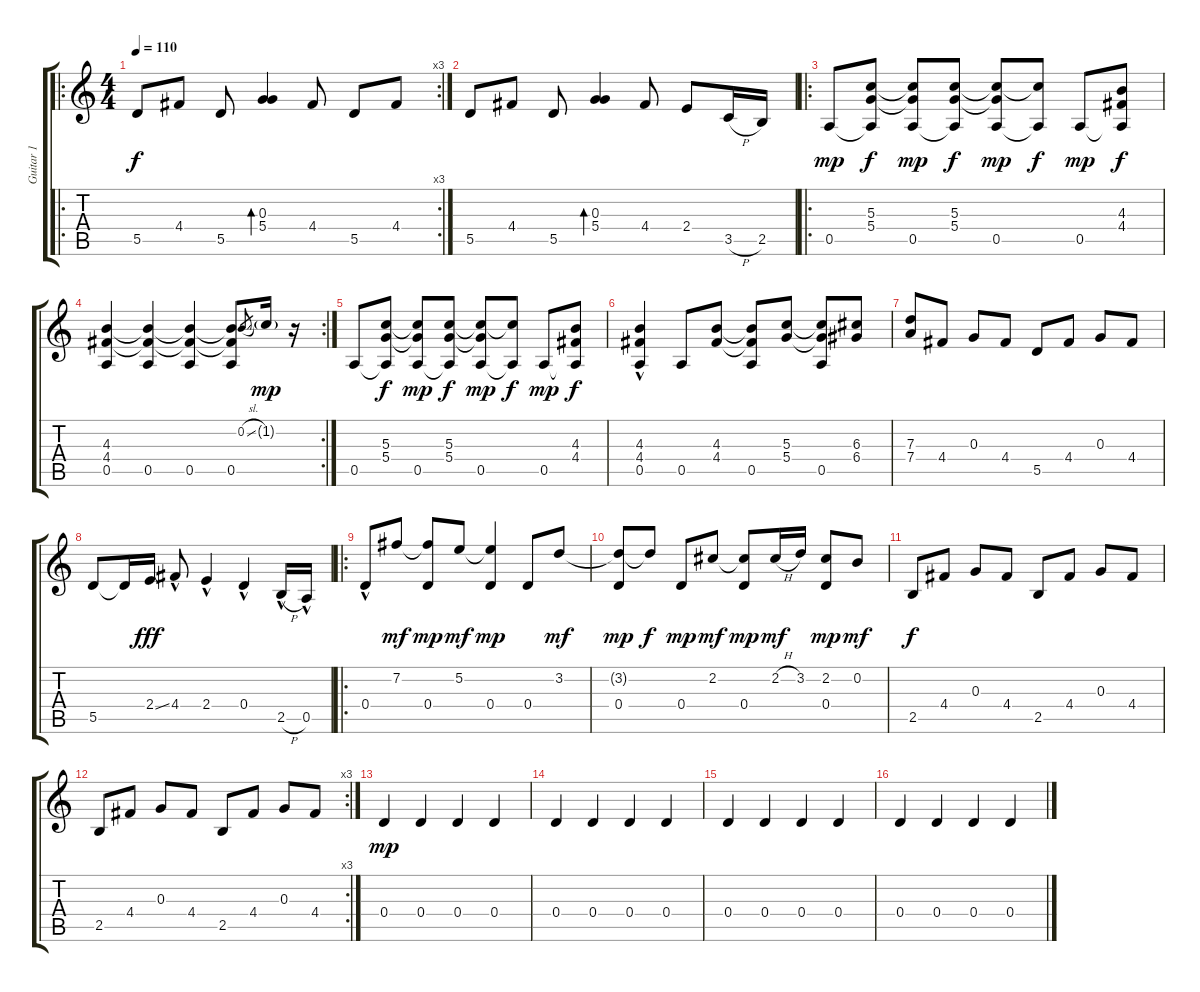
\track ("Guitar 1" "Guitar 1") {instrument acousticguitarsteel}
\staff {score tabs}
\tuning (E4 B3 G3 D3 A2 E2) {hide}
\ro
\rc 3
\ts (4 4)
\tempo 110
\clef g2
\ks c
5.5.8{dy f instrument acousticguitarsteel} 4.4.8 5.5.8 (0.3 5.4).4{bd 120} 4.4.8 5.5.8 4.4.8 |
5.5.8 4.4.8 5.5.8 (0.3 5.4).4{bd 120} 4.4.8 2.4.8 3.5{h}.16 2.5.16 |
\ro
0.5.8{dy mp} (5.3 5.4 0.5{t}).8{dy f} (5.3{t} 5.4{t} 0.5).8{dy mp} (5.3 5.4 0.5{t}).8{dy f} (5.3{t} 5.4{t} 0.5).8{dy mp} (5.3{t} 0.5{t}).8{dy f} 0.5.8{dy mp} (4.3 4.4 0.5{t}).8{dy f} |
\rc 2
(4.3 4.4 0.5).4 (4.3{t} 4.4{t} 0.5).4 (4.3{t} 4.4{t} 0.5).4 (4.3{t} 4.4{t} 0.5).8 0.2{sl}.8{gr} 1.2{g}.16{dy mp} r.16 |
0.5.8 (5.3 5.4 0.5{t}).8{dy f} (5.3{t} 5.4{t} 0.5).8{dy mp} (5.3 5.4 0.5{t}).8{dy f} (5.3{t} 5.4{t} 0.5).8{dy mp} (5.3{t} 0.5{t}).8{dy f} 0.5.8{dy mp} (4.3 4.4 0.5{t}).8{dy f} |
(4.3 4.4{hac} 0.5).4 0.5.8 (4.3 4.4).8 (4.3{t} 4.4{t} 0.5).8 (5.3 5.4).8 (5.3{t} 5.4{t} 0.5).8 (6.3 6.4).8 |
(7.3 7.4).8 4.4.8 0.3.8 4.4.8 5.5.8 4.4.8 0.3.8 4.4.8 |
5.5.8 5.5{t}.16 2.4{ss}.16{dy fff} 4.4{hac}.8 2.4{hac}.4 0.4{hac}.4 2.5{h hac}.16 0.5{hac}.16 |
\ro
0.4{hac}.8 7.2.8{dy mf} (7.2{t} 0.4).8{dy mp} 5.2.8{dy mf} (5.2{t} 0.4).4{dy mp} 0.4.8 3.2.8{dy mf} |
(3.2{t} 0.4).8{dy mp} 3.2{t}.8{dy f} 0.4.8{dy mp} 2.2.8{dy mf} (2.2{t} 0.4).8{dy mp} 2.2{h}.16{dy mf} 3.2.16 (2.2 0.4).8{dy mp} 0.2.8{dy mf} |
2.5.8{dy f} 4.4.8 0.3.8 4.4.8 2.5.8 4.4.8 0.3.8 4.4.8 |
\rc 3
2.5.8 4.4.8 0.3.8 4.4.8 2.5.8 4.4.8 0.3.8 4.4.8 |
0.4.4{dy mp} 0.4.4 0.4.4 0.4.4 |
0.4.4 0.4.4 0.4.4 0.4.4 |
0.4.4 0.4.4 0.4.4 0.4.4 |
0.4.4 0.4.4 0.4.4 0.4.4
